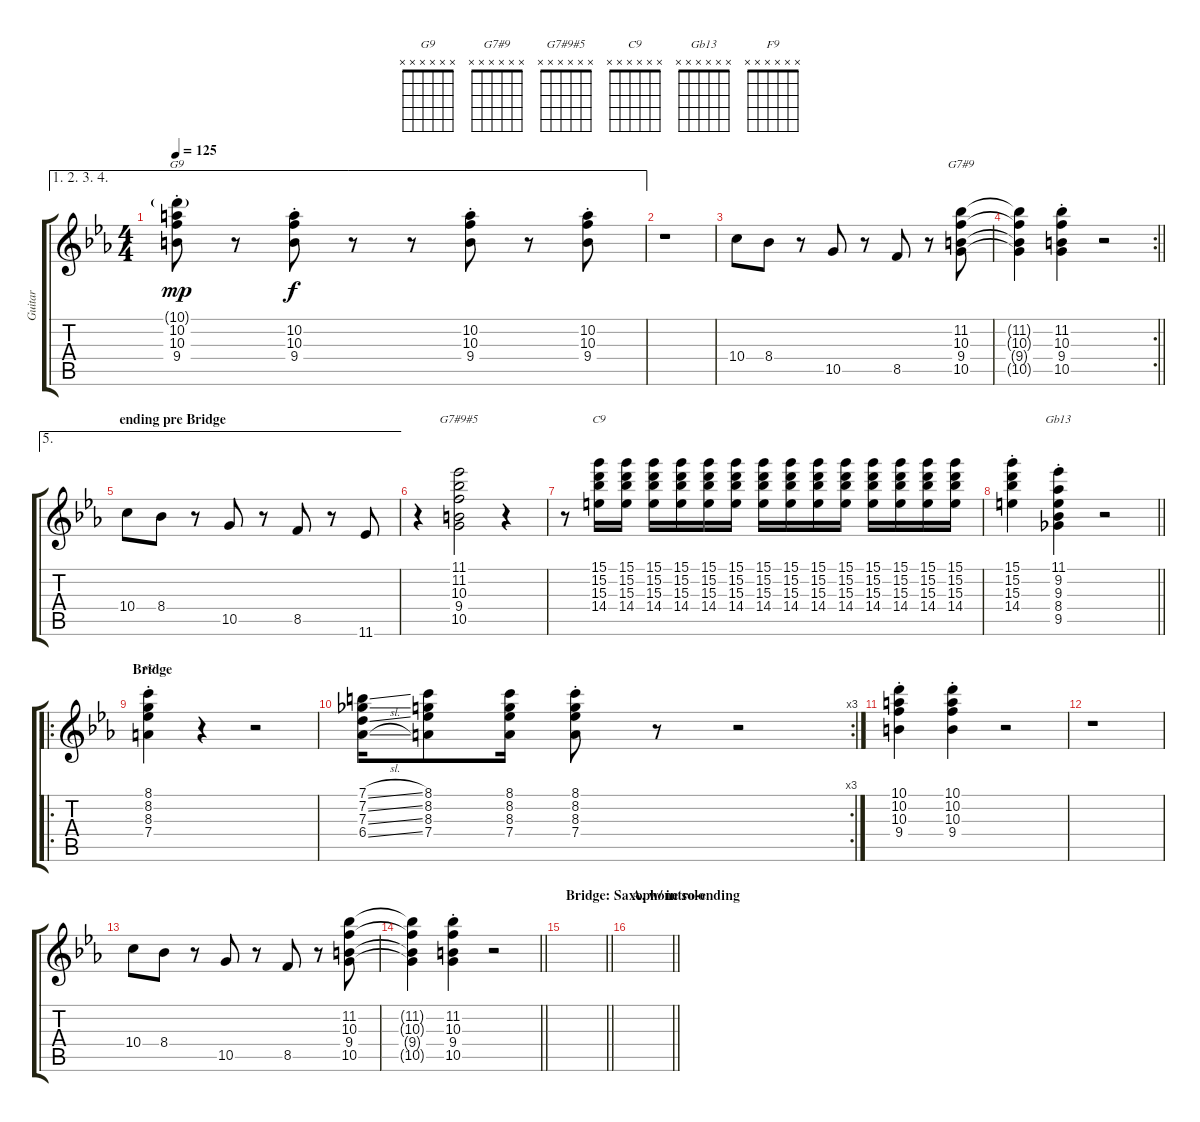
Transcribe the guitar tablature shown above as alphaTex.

\track ("Guitar" "Guitar") {instrument electricguitarclean}
\staff {score tabs}
\tuning (E4 B3 G3 D3 A2 E2) {hide}
\chord ("G9" x x x x x x)
\chord ("G7#9" x x x x x x)
\chord ("G7#9#5" x x x x x x)
\chord ("C9" x x x x x x)
\chord ("Gb13" x x x x x x)
\chord ("F9" x x x x x x)
\ae (1 2 3 4)
\ts (4 4)
\tempo 125
\clef g2
\ks cminor
(10.1{g st} 10.2{st} 10.3{st} 9.4{st}).8{ch "G9" dy mp} r.8 (10.2{st} 10.3{st} 9.4{st}).8{dy f} r.8 r.8 (10.2{st} 10.3{st} 9.4{st}).8 r.8 (10.2{st} 10.3{st} 9.4{st}).8 |
r.1 |
10.4.8 8.4.8 r.8 10.5.8 r.8 8.5.8 r.8 (11.2 10.3 9.4 10.5).8{ch "G7#9"} |
\rc 2
\barLineRight lightlight
(11.2{t} 10.3{t} 9.4{t} 10.5{t}).4 (11.2{st} 10.3{st} 9.4{st} 10.5{st}).4 r.2 |
\ae 5
\section ("" "ending pre Bridge")
10.4.8 8.4.8 r.8 10.5.8 r.8 8.5.8 r.8 11.6.8 |
r.4 (11.1 11.2 10.3 9.4 10.5).2{ch "G7#9#5"} r.4 |
r.8 (15.1 15.2 15.3 14.4).16{ch "C9"} (15.1 15.2 15.3 14.4).16 (15.1 15.2 15.3 14.4).16 (15.1 15.2 15.3 14.4).16 (15.1 15.2 15.3 14.4).16 (15.1 15.2 15.3 14.4).16 (15.1 15.2 15.3 14.4).16 (15.1 15.2 15.3 14.4).16 (15.1 15.2 15.3 14.4).16 (15.1 15.2 15.3 14.4).16 (15.1 15.2 15.3 14.4).16 (15.1 15.2 15.3 14.4).16 (15.1 15.2 15.3 14.4).16 (15.1 15.2 15.3 14.4).16 |
\barLineRight lightlight
(15.1{st} 15.2{st} 15.3{st} 14.4{st}).4 (11.1{st} 9.2{st} 9.3{st} 8.4{st} 9.5{st}).4{ch "Gb13"} r.2 |
\ro
\section ("" "Bridge")
(8.1{st} 8.2{st} 8.3{st} 7.4{st}).4{ch "F9"} r.4 r.2 |
\rc 3
(7.1{sl} 7.2{sl} 7.3{sl} 6.4{sl}).16 (8.1 8.2 8.3 7.4).8 (8.1 8.2 8.3 7.4).16 (8.1{st} 8.2{st} 8.3{st} 7.4{st}).8 r.8 r.2 |
(10.1{st} 10.2{st} 10.3{st} 9.4{st}).4 (10.1{st} 10.2{st} 10.3{st} 9.4{st}).4 r.2 |
r.1 |
10.4.8 8.4.8 r.8 10.5.8 r.8 8.5.8 r.8 (11.2 10.3 9.4 10.5).8 |
\barLineRight lightlight
(11.2{t} 10.3{t} 9.4{t} 10.5{t}).4 (11.2{st} 10.3{st} 9.4{st} 10.5{st}).4 r.2 |
\section ("" "Bridge: Saxophone solo")
\barLineRight lightlight
|
\section ("" "A, w/ intro-ending")
\barLineRight lightlight
